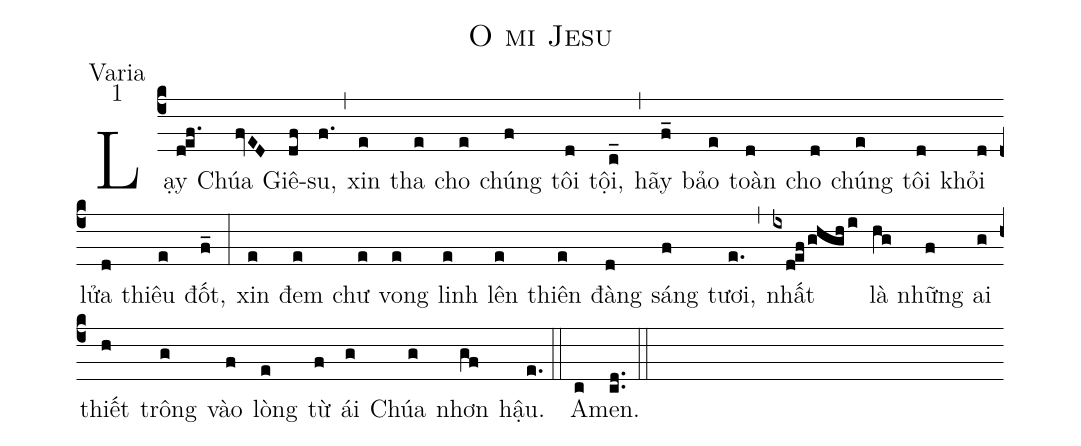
name:O mi Jesu;
office-part:Varia;
mode:1;
%%
(c4)Lạy(def.) Chúa(fvED) Giê(df)su,(f.) (,) xin(e) tha(e) cho(e) chúng(f) tôi(d) tội,(c_) (,) hãy(f_) bảo(e) toàn(d) cho(d) chúng(e) tôi(d) khỏi(d) lửa(d) thiêu(e) đốt,(f_) (:) xin(e) đem(e) chư(e) vong(e) linh(e) lên(e) thiên(e) đàng(d) sáng(f) tươi,(e.) (,) nhất(ixdefghghi) là(hg) những(f) ai(g) thiết(h) trông(g) vào(f) lòng(e) từ(f) ái(g) Chúa(g) nhơn(gf) hậu.(e.) (::) A(c)men.(cd..) (::)
